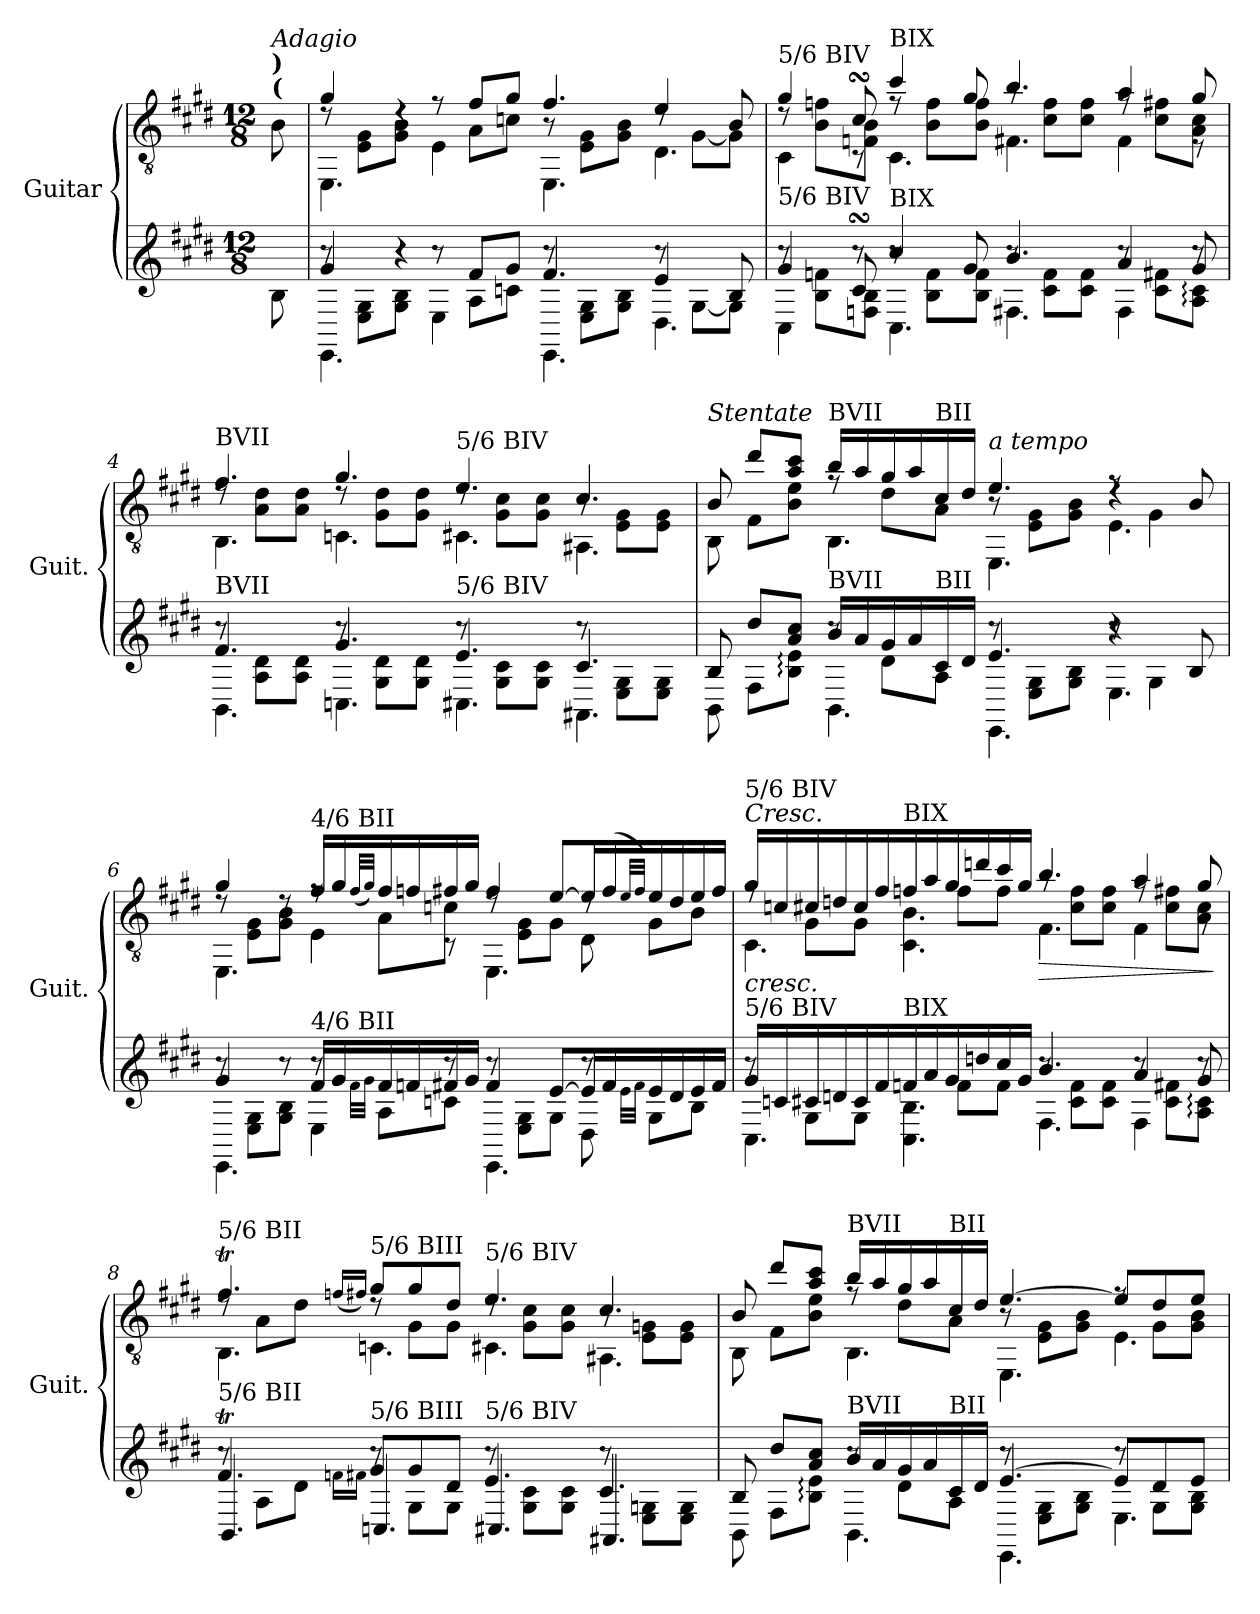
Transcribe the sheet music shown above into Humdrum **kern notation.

**kern	**kern	**dynam
*part1	*part1	*part1
*staff2	*staff1	*staff1/2
*I"Guitar	*	*
*I'Guit.	*	*
*stria6	*	*
*	*clefGv2	*
*k[f#c#g#d#]	*k[f#c#g#d#]	*
*M12/8	*M12/8	*
*MM50	*MM50	*
=1	=1	=1
!	!LO:TX:a:B:t=(	!
!	!LO:TX:a:B:t=)	!
!	!LO:TX:a:i:t=Adagio	!
8B\	8B\	.
=2	=2	=2
*^	*^	*
*	*^	*	*^	*
4g#/	8r	4.EE:\	4g#/	8rd	4.EE:\	.
.	8E\ 8G#\L	.	.	8E\ 8G#\L	.	.
4r	8G#\ 8B\J	.	4rd	8G#\ 8B\J	.	.
.	8r	4E\	.	8rf	4E\	.
8f#/L	8A\L	.	8f#/L	8A\L	.	.
8g#/J	8cn\J	8ryy	8g#/J	8cn\J	8ryy	.
4.f#/	8r	4.EE:\	4.f#/	8r	4.EE:\	.
.	8E\ 8G#\L	.	.	8E\ 8G#\L	.	.
.	8G#\ 8B\J	.	.	8G#\ 8B\J	.	.
4e/	8r	4.D#:\	4e/	8rd	4.D#:\	.
.	[8G#\L	.	.	[8G#\L	.	.
8B/	8G#\J]	.	8B/	8G#\J]	.	.
!!LO:LB:g=z	!!	!!
=3	=3	=3	=3	=3	=3	=3
!	!	!	!LO:TX:a:t=5/6 BIV	!	!	!
!LO:TX:a:t=5/6 BIV	!	!	!	!	!	!
4g#/	8r	4C#:\	4g#/	8rd	4C#:\	.
.	8B\ 8fn\L	.	.	8B\ 8fn\L	.	.
8c#sSSS/	8Fn\ 8B\J	8r	8c#sSSS/	8Fn\ 8B\J	8rC	.
!	!	!	!LO:TX:a:t=BIX	!	!	!
!LO:TX:a:t=BIX	!	!	!	!	!	!
4cc#/	8r	4.C#:\	4cc#/	8rf	4.C#:\	.
.	8B\ 8f\L	.	.	8B\ 8f\L	.	.
8g#/	8B\ 8f\J	.	8g#/	8B\ 8f\J	.	.
4.b/	8r	4.F#X:\	4.b/	8ra	4.F#X:\	.
.	8c#\ 8f\L	.	.	8c#\ 8f\L	.	.
.	8c#\ 8f\J	.	.	8c#\ 8f\J	.	.
4a/	8r	4F#:\	4a/	8rf	4F#:\	.
.	8c#\ 8f#X\L	.	.	8c#\ 8f#X\L	.	.
8g#/	8A\: 8c#\:J	8r	8g#/	8A\: 8c#\:J	8rE	.
!!LO:LB:g=z	!!	!!
=4	=4	=4	=4	=4	=4	=4
!	!	!	!LO:TX:a:t=BVII	!	!	!
!LO:TX:a:t=BVII	!	!	!	!	!	!
4.f#/	8r	4.BB:\	4.f#/	8rd	4.BB:\	.
.	8A\ 8d#\L	.	.	8A\ 8d#\L	.	.
.	8A\ 8d#\J	.	.	8A\ 8d#\J	.	.
4.g#/	8r	4.Cn:\	4.g#/	8rd	4.Cn:\	.
.	8G#\ 8d#\L	.	.	8G#\ 8d#\L	.	.
.	8G#\ 8d#\J	.	.	8G#\ 8d#\J	.	.
!	!	!	!LO:TX:a:t=5/6 BIV	!	!	!
!LO:TX:a:t=5/6 BIV	!	!	!	!	!	!
4.e/	8r	4.C#X:\	4.e/	8rd	4.C#X:\	.
.	8G#\ 8c#\L	.	.	8G#\ 8c#\L	.	.
.	8G#\ 8c#\J	.	.	8G#\ 8c#\J	.	.
4.c#/	8r	4.AA#X:\	4.c#/	8r	4.AA#X:\	.
.	8E\ 8G#\L	.	.	8E\ 8G#\L	.	.
.	8E\ 8G#\J	.	.	8E\ 8G#\J	.	.
!!LO:LB:g=z	!!	!!
=5	=5	=5	=5	=5	=5	=5
!	!	!	!LO:TX:a:i:t=Stentate	!	!	!
8B/	4.ryy	8BB\	8B/	4.ryy	8BB\	.
8dd#/L	.	8F#\L	8dd#/L	.	8F#\L	.
8a/ 8cc#/J	.	8B\: 8e\:J	8a/ 8cc#/J	.	8B\: 8e\:J	.
!	!	!	!LO:TX:a:t=BVII	!	!	!
!LO:TX:a:t=BVII	!	!	!	!	!	!
16b/LL	8r	4.BB:\	16b/LL	8rf	4.BB:\	.
16a/	.	.	16a/	.	.	.
16g#/	8d#:\L	.	16g#/	8d#:\L	.	.
16a/	.	.	16a/	.	.	.
!	!	!	!LO:TX:a:t=BII	!	!	!
!LO:TX:a:t=BII	!	!	!	!	!	!
16c#/	8A\J	.	16c#/	8A\J	.	.
16d#/JJ	.	.	16d#/JJ	.	.	.
!	!	!	!LO:TX:a:i:t=a tempo	!	!	!
4.e/	8r	4.EE\	4.e/	8r	4.EE\	.
.	8E\ 8G#\L	.	.	8E\ 8G#\L	.	.
.	8G#\ 8B\J	.	.	8G#\ 8B\J	.	.
4r	8r	4.E\	4rd	8rf	4.E\	.
.	4G#\	.	.	4G#\	.	.
8B/	.	.	8B/	.	.	.
!!LO:PB:g=z	!!	!!
=6	=6	=6	=6	=6	=6	=6
4g#/	8r	4.EE:\	4g#/	8rd	4.EE:\	.
.	8E\ 8G#\L	.	.	8E\ 8G#\L	.	.
8r	8G#\ 8B\J	.	8rd	8G#\ 8B\J	.	.
!	!	!	!LO:TX:a:t=4/6 BII	!	!	!
!LO:TX:a:t=4/6 BII	!	!	!	!	!	!
16f#/LL	8r	4E\	16f#/LL	8rf	4E\	.
16g#/	.	.	16g#/	.	.	.
32qf#\LLL	.	.	(32qf#/LLL	.	.	.
32qg#\JJJ	.	.	32qg#/JJJ)	.	.	.
16f#/	8A\L	.	16f#/	8A\L	.	.
16fn/	.	.	16fn/	.	.	.
16f#X/	8cn\J	8r	16f#X/	8cn\J	8rC	.
16g#/JJ	.	.	16g#/JJ	.	.	.
4f#/	8r	4.EE:\	4f#/	8rd	4.EE:\	.
.	8E\ 8G#\L	.	.	8E\ 8G#\L	.	.
[8e/L	8G#\J	.	[8e/L	8G#\J	.	.
16e/L]	8r	8D#\	16e/L]	8rd	8D#\	.
16f#/	.	.	(16f#/	.	.	.
32qe\LLL	.	.	32qe/LLL	.	.	.
32qf#\JJJ	.	.	32qf#/JJJ)	.	.	.
16e/	8G#\L	4ryy	16e/	8G#\L	4ryy	.
16d#/	.	.	16d#/	.	.	.
16e/	8B\J	.	16e/	8B\J	.	.
16f#/JJ	.	.	16f#/JJ	.	.	.
!!LO:LB:g=z	!!	!!
=7	=7	=7	=7	=7	=7	=7
!	!	!	!LO:TX:a:i:t=Cresc.	!	!	!
!	!	!	!LO:TX:a:t=5/6 BIV	!	!	!
!LO:TX:a:t=5/6 BIV	!	!	!	!	!	!
!	!	!	!	!	!	!LO:HP:b
16g#/LL	8r	4.C#:\	16g#/LL	8rf	4.C#:\	<
16cn/	.	.	16cn/	.	.	.
16c#X/	8G#\L	.	16c#X/	8G#\L	.	.
16dn/	.	.	16dn/	.	.	.
16c#/	8G#\J	.	16c#/	8G#\J	.	.
16f#/	.	.	16f#/	.	.	.
!	!	!	!LO:TX:a:t=BIX	!	!	!
!LO:TX:a:t=BIX	!	!	!	!	!	!
16fn/	8ryy	4.C#\ 4.B\	16fn/	8ryy	4.C#\ 4.B\	.
16a/	.	.	16a/	.	.	.
16g#/	8f\L	.	16g#/	8f\L	.	.
16ddn/	.	.	16ddn/	.	.	.
16cc#/	8f:\J	.	16cc#/	8f:\J	.	.
16g#/JJ	.	.	16g#/JJ	.	.	.
!	!	!	!	!	!	!LO:HP:b
4.b/	8r	4.F#:\	4.b/	8ra	4.F#:\	>
.	8c#\ 8f\L	.	.	8c#\ 8f\L	.	.
.	8c#\ 8f\J	.	.	8c#\ 8f\J	.	.
4a/	8r	4F#:\	4a/	8rf	4F#:\	.
.	8c#\ 8f#X\L	.	.	8c#\ 8f#X\L	.	.
8g#/	8A\: 8c#\:J	8r	8g#/	8A\: 8c#\:J	8rG	.
*v	*v	*v	*	*	*	*
*	*v	*v	*v	*
.	.	[ ]
!!LO:LB:g=z
=8	=8	=8
*^	*^	*
*	*^	*	*^	*
!	!	!	!LO:TX:a:t=5/6 BII	!	!	!
!LO:TX:a:t=5/6 BII	!	!	!	!	!	!
4.f#T/	8r	4.BB:/	4.f#T/	8rd	4.BB:\	.
.	8A\L	.	.	8A\L	.	.
.	8d#\J	.	.	8d#\J	.	.
16qfn\LL	.	.	(16qfn/LL	.	.	.
16qf#X\JJ	.	.	16qf#X/JJ)	.	.	.
!	!	!	!LO:TX:a:t=5/6 BIII	!	!	!
!LO:TX:a:t=5/6 BIII	!	!	!	!	!	!
8g#/L	8r	4.Cn/	8g#/L	8rd	4.Cn\	.
8g#/	8G#\L	.	8g#/	8G#\L	.	.
8d#/J	8G#\J	.	8d#/J	8G#\J	.	.
!	!	!	!LO:TX:a:t=5/6 BIV	!	!	!
!LO:TX:a:t=5/6 BIV	!	!	!	!	!	!
4.e/	8r	4.C#X:/	4.e/	8rd	4.C#X:\	.
.	8G#\ 8c#\L	.	.	8G#\ 8c#\L	.	.
.	8G#\ 8c#\J	.	.	8G#\ 8c#\J	.	.
4.c#/	8r	4.AA#X:/	4.c#/	8r	4.AA#X:\	.
.	8E\ 8Gn\L	.	.	8E\ 8Gn\L	.	.
.	8E\ 8G\J	.	.	8E\ 8G\J	.	.
!!LO:LB:g=z	!!	!!
=9	=9	=9	=9	=9	=9	=9
8B/	4.ryy	8BB\	8B/	4.ryy	8BB\	.
8dd#/L	.	8F#\L	8dd#/L	.	8F#\L	.
8a/ 8cc#/J	.	8B\: 8e\:J	8a/ 8cc#/J	.	8B\: 8e\:J	.
!	!	!	!LO:TX:a:t=BVII	!	!	!
!LO:TX:a:t=BVII	!	!	!	!	!	!
16b/LL	8r	4.BB:\	16b/LL	8rf	4.BB:\	.
16a/	.	.	16a/	.	.	.
16g#/	8d#:\L	.	16g#/	8d#:\L	.	.
16a/	.	.	16a/	.	.	.
!	!	!	!LO:TX:a:t=BII	!	!	!
!LO:TX:a:t=BII	!	!	!	!	!	!
16c#/	8A\J	.	16c#/	8A\J	.	.
16d#/JJ	.	.	16d#/JJ	.	.	.
[4.e/	8r	4.EE\	[4.e/	8r	4.EE\	.
.	8E\ 8G#\L	.	.	8E\ 8G#\L	.	.
.	8G#\ 8B\J	.	.	8G#\ 8B\J	.	.
8e/L]	8r	4.E\	8e/L]	8rf	4.E\	.
8d#/	8G#\L	.	8d#/	8G#\L	.	.
8e/J	8G#\ 8B\J	.	8e/J	8G#\ 8B\J	.	.
*v	*v	*v	*	*	*	*
*	*v	*v	*v	*
=	=	=
*-	*-	*-
